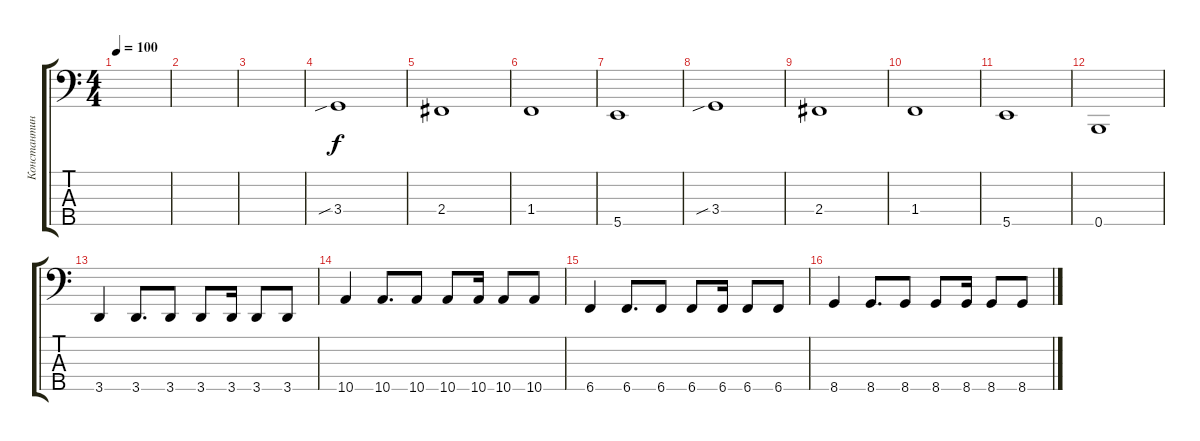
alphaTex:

\track ("Константин Бекрев" "Константин") {instrument electricbasspick}
\staff {score tabs}
\tuning (G2 D2 A1 E1 B0) {hide}
\ts (4 4)
\tempo 100
\clef f4
\ks c
|
|
|
3.4{sib}.1 |
2.4.1 |
1.4.1 |
5.5.1 |
3.4{sib}.1 |
2.4.1 |
1.4.1 |
5.5.1 |
0.5.1 |
3.5.4 3.5.8{d} 3.5.8 3.5.8 3.5.16 3.5.8 3.5.8 |
10.5.4 10.5.8{d} 10.5.8 10.5.8 10.5.16 10.5.8 10.5.8 |
6.5.4 6.5.8{d} 6.5.8 6.5.8 6.5.16 6.5.8 6.5.8 |
8.5.4 8.5.8{d} 8.5.8 8.5.8 8.5.16 8.5.8 8.5.8
